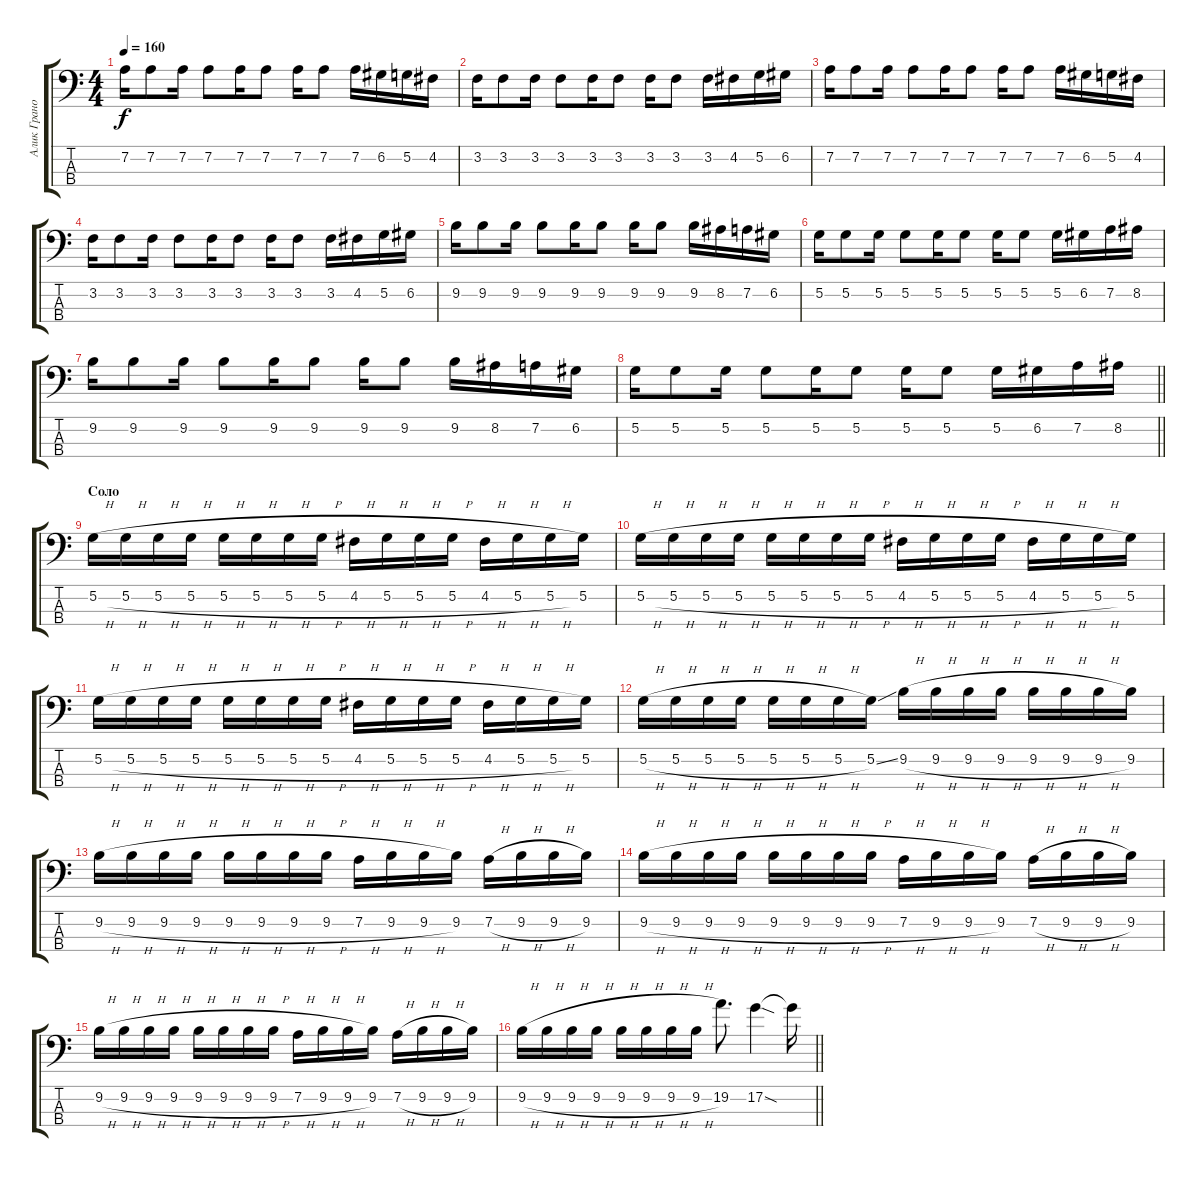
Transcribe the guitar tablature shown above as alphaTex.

\track ("Алик Грановский" "Алик Грано") {instrument electricbassfinger}
\staff {score tabs}
\tuning (G2 D2 A1 D1) {hide}
\ts (4 4)
\tempo 160
\clef f4
\ks c
7.2.16{dy f} 7.2.8 7.2.16 7.2.8 7.2.16 7.2.8 7.2.16 7.2.8 7.2.16 6.2.16 5.2.16 4.2.16 |
3.2.16 3.2.8 3.2.16 3.2.8 3.2.16 3.2.8 3.2.16 3.2.8 3.2.16 4.2.16 5.2.16 6.2.16 |
7.2.16 7.2.8 7.2.16 7.2.8 7.2.16 7.2.8 7.2.16 7.2.8 7.2.16 6.2.16 5.2.16 4.2.16 |
3.2.16 3.2.8 3.2.16 3.2.8 3.2.16 3.2.8 3.2.16 3.2.8 3.2.16 4.2.16 5.2.16 6.2.16 |
9.2.16 9.2.8 9.2.16 9.2.8 9.2.16 9.2.8 9.2.16 9.2.8 9.2.16 8.2.16 7.2.16 6.2.16 |
5.2.16 5.2.8 5.2.16 5.2.8 5.2.16 5.2.8 5.2.16 5.2.8 5.2.16 6.2.16 7.2.16 8.2.16 |
9.2.16 9.2.8 9.2.16 9.2.8 9.2.16 9.2.8 9.2.16 9.2.8 9.2.16 8.2.16 7.2.16 6.2.16 |
\barLineRight lightlight
5.2.16 5.2.8 5.2.16 5.2.8 5.2.16 5.2.8 5.2.16 5.2.8 5.2.16 6.2.16 7.2.16 8.2.16 |
\section ("" "Соло")
5.2{h}.16{volume 11} 5.2{h}.16 5.2{h}.16 5.2{h}.16 5.2{h}.16 5.2{h}.16 5.2{h}.16 5.2{h}.16 4.2{h}.16 5.2{h}.16 5.2{h}.16 5.2{h}.16 4.2{h}.16 5.2{h}.16 5.2{h}.16 5.2.16 |
5.2{h}.16 5.2{h}.16 5.2{h}.16 5.2{h}.16 5.2{h}.16 5.2{h}.16 5.2{h}.16 5.2{h}.16 4.2{h}.16 5.2{h}.16 5.2{h}.16 5.2{h}.16 4.2{h}.16 5.2{h}.16 5.2{h}.16 5.2.16 |
5.2{h}.16 5.2{h}.16 5.2{h}.16 5.2{h}.16 5.2{h}.16 5.2{h}.16 5.2{h}.16 5.2{h}.16 4.2{h}.16 5.2{h}.16 5.2{h}.16 5.2{h}.16 4.2{h}.16 5.2{h}.16 5.2{h}.16 5.2.16 |
5.2{h}.16 5.2{h}.16 5.2{h}.16 5.2{h}.16 5.2{h}.16 5.2{h}.16 5.2{h}.16 5.2{ss}.16 9.2{h}.16 9.2{h}.16 9.2{h}.16 9.2{h}.16 9.2{h}.16 9.2{h}.16 9.2{h}.16 9.2.16 |
9.2{h}.16 9.2{h}.16 9.2{h}.16 9.2{h}.16 9.2{h}.16 9.2{h}.16 9.2{h}.16 9.2{h}.16 7.2{h}.16 9.2{h}.16 9.2{h}.16 9.2.16 7.2{h}.16 9.2{h}.16 9.2{h}.16 9.2.16 |
9.2{h}.16 9.2{h}.16 9.2{h}.16 9.2{h}.16 9.2{h}.16 9.2{h}.16 9.2{h}.16 9.2{h}.16 7.2{h}.16 9.2{h}.16 9.2{h}.16 9.2.16 7.2{h}.16 9.2{h}.16 9.2{h}.16 9.2.16 |
9.2{h}.16 9.2{h}.16 9.2{h}.16 9.2{h}.16 9.2{h}.16 9.2{h}.16 9.2{h}.16 9.2{h}.16 7.2{h}.16 9.2{h}.16 9.2{h}.16 9.2.16 7.2{h}.16 9.2{h}.16 9.2{h}.16 9.2.16 |
\barLineRight lightlight
9.2{h}.16 9.2{h}.16 9.2{h}.16 9.2{h}.16 9.2{h}.16 9.2{h}.16 9.2{h}.16 9.2{h}.16 19.2.8{d} 17.2{sod}.4 17.2{t}.16
